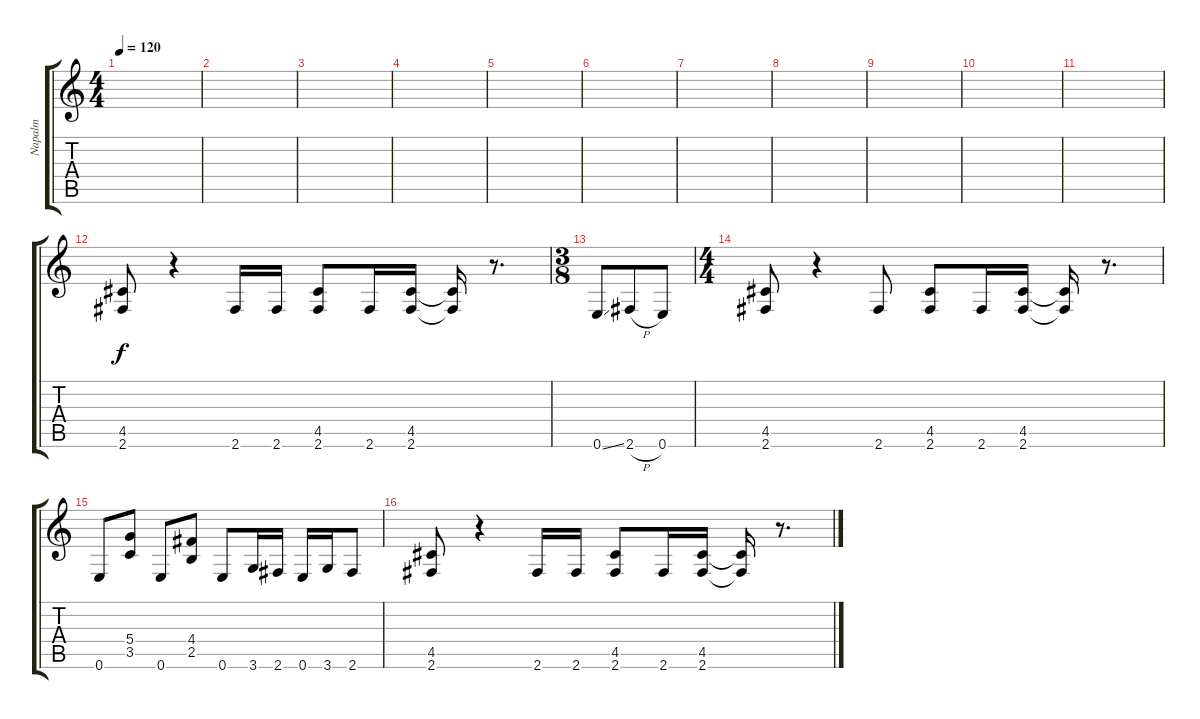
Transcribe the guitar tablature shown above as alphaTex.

\track ("Napalm" "Napalm") {instrument distortionguitar}
\staff {score tabs}
\tuning (E4 B3 G3 D3 A2 E2) {hide}
\ts (4 4)
\tempo 120
\clef g2
\ks c
|
|
|
|
|
|
|
|
|
|
|
(4.5 2.6).8 r.4 2.6.16 2.6.16 (4.5 2.6).8 2.6.16 (4.5 2.6).16 (4.5{t} 2.6{t}).16 r.8{d} |
\ts (3 8)
0.6{ss}.8 2.6{h}.8 0.6.8 |
\ts (4 4)
(4.5 2.6).8 r.4 2.6.8 (4.5 2.6).8 2.6.16 (4.5 2.6).16 (4.5{t} 2.6{t}).16 r.8{d} |
0.6.8 (5.4 3.5).8 0.6.8 (4.4 2.5).8 0.6.8 3.6.16 2.6.16 0.6.16 3.6.16 2.6.8 |
(4.5 2.6).8 r.4 2.6.16 2.6.16 (4.5 2.6).8 2.6.16 (4.5 2.6).16 (4.5{t} 2.6{t}).16 r.8{d}
